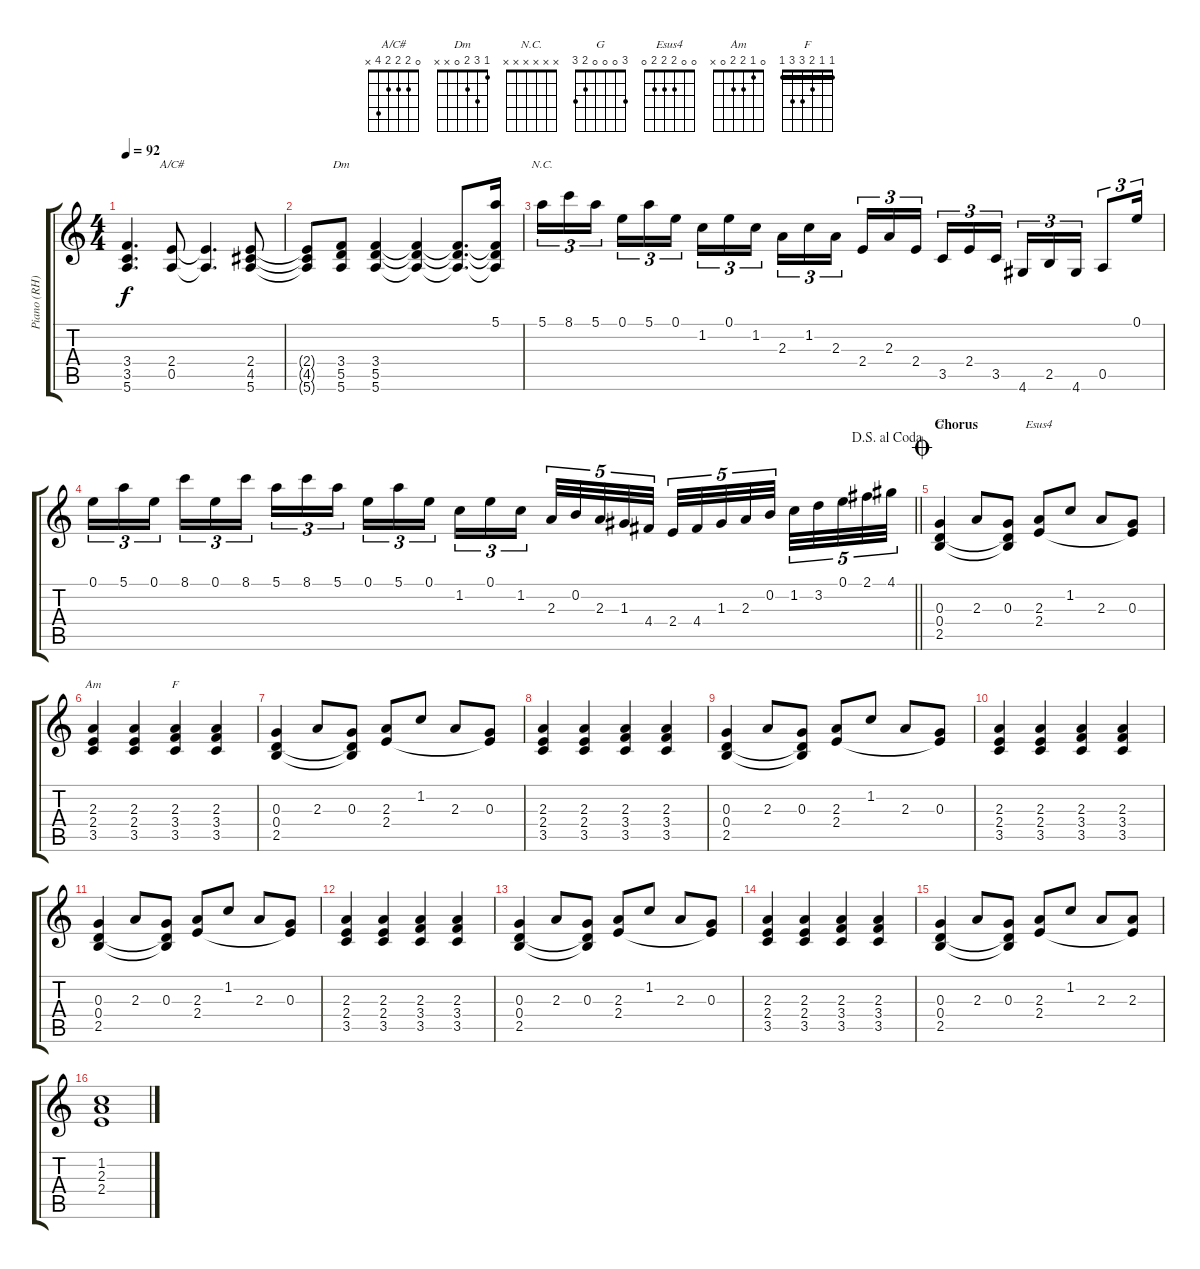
\track ("Piano (RH)" "Piano (RH)") {instrument acousticgrandpiano}
\staff {score tabs}
\tuning (E5 B4 G4 D4 A3 E3) {hide}
\chord ("A/C#" 0 2 2 2 4 x)
\chord ("Dm" 1 3 2 0 x x)
\chord ("N.C." x x x x x x)
\chord ("G" 3 0 0 0 2 3)
\chord ("Esus4" 0 0 2 2 2 0)
\chord ("Am" 0 1 2 2 0 x)
\chord ("F" 1 1 2 3 3 1) {barre 1}
\ts (4 4)
\tempo 92
\clef g2
\ks c
(3.4 3.5 5.6).4{d dy f} (2.4 0.5).8{ch "A/C#"} (2.4{t} 0.5{t}).4{d} (2.4 4.5 5.6).8 |
(2.4{t} 4.5{t} 5.6{t}).8 (3.4 5.5 5.6).8{ch "Dm"} (3.4 5.5 5.6).4 (3.4{t} 5.5{t} 5.6{t}).4 (3.4{t} 5.5{t} 5.6{t}).8{d} (5.1 3.4{t} 5.5{t} 5.6{t}).16 |
5.1.16{tu (3 2) ch "N.C."} 8.1.16{tu (3 2)} 5.1.16{tu (3 2) beam splitsecondary} 0.1.16{tu (3 2)} 5.1.16{tu (3 2)} 0.1.16{tu (3 2)} 1.2.16{tu (3 2)} 0.1.16{tu (3 2)} 1.2.16{tu (3 2) beam splitsecondary} 2.3.16{tu (3 2)} 1.2.16{tu (3 2)} 2.3.16{tu (3 2)} 2.4.16{tu (3 2)} 2.3.16{tu (3 2)} 2.4.16{tu (3 2) beam splitsecondary} 3.5.16{tu (3 2)} 2.4.16{tu (3 2)} 3.5.16{tu (3 2)} 4.6.16{tu (3 2)} 2.5.16{tu (3 2)} 4.6.16{tu (3 2)} 0.5.8{tu (3 2)} 0.1.16{tu (3 2)} |
\jump dalsegnoalcoda
\barLineRight lightlight
0.1.16{tu (3 2)} 5.1.16{tu (3 2)} 0.1.16{tu (3 2) beam splitsecondary} 8.1.16{tu (3 2)} 0.1.16{tu (3 2)} 8.1.16{tu (3 2)} 5.1.16{tu (3 2)} 8.1.16{tu (3 2)} 5.1.16{tu (3 2) beam splitsecondary} 0.1.16{tu (3 2)} 5.1.16{tu (3 2)} 0.1.16{tu (3 2)} 1.2.16{tu (3 2)} 0.1.16{tu (3 2)} 1.2.16{tu (3 2) beam splitsecondary} 2.3.32{tu (5 4)} 0.2.32{tu (5 4)} 2.3.32{tu (5 4)} 1.3.32{tu (5 4)} 4.4.32{tu (5 4)} 2.4.32{tu (5 4)} 4.4.32{tu (5 4)} 1.3.32{tu (5 4)} 2.3.32{tu (5 4)} 0.2.32{tu (5 4) beam splitsecondary} 1.2.32{tu (5 4)} 3.2.32{tu (5 4)} 0.1.32{tu (5 4)} 2.1.32{tu (5 4)} 4.1.32{tu (5 4)} |
\section ("" "Chorus")
\jump coda
(0.3 0.4 2.5).4{ch "G"} 2.3.8 (0.3 0.4{t} 2.5{t}).8 (2.3 2.4).8{ch "Esus4"} 1.2.8 2.3.8 (0.3 2.4{t}).8 |
(2.3 2.4 3.5).4{ch "Am"} (2.3 2.4 3.5).4 (2.3 3.4 3.5).4{ch "F"} (2.3 3.4 3.5).4 |
(0.3 0.4 2.5).4 2.3.8 (0.3 0.4{t} 2.5{t}).8 (2.3 2.4).8 1.2.8 2.3.8 (0.3 2.4{t}).8 |
(2.3 2.4 3.5).4 (2.3 2.4 3.5).4 (2.3 3.4 3.5).4 (2.3 3.4 3.5).4 |
(0.3 0.4 2.5).4 2.3.8 (0.3 0.4{t} 2.5{t}).8 (2.3 2.4).8 1.2.8 2.3.8 (0.3 2.4{t}).8 |
(2.3 2.4 3.5).4 (2.3 2.4 3.5).4 (2.3 3.4 3.5).4 (2.3 3.4 3.5).4 |
(0.3 0.4 2.5).4 2.3.8 (0.3 0.4{t} 2.5{t}).8 (2.3 2.4).8 1.2.8 2.3.8 (0.3 2.4{t}).8 |
(2.3 2.4 3.5).4 (2.3 2.4 3.5).4 (2.3 3.4 3.5).4 (2.3 3.4 3.5).4 |
(0.3 0.4 2.5).4 2.3.8 (0.3 0.4{t} 2.5{t}).8 (2.3 2.4).8 1.2.8 2.3.8 (0.3 2.4{t}).8 |
(2.3 2.4 3.5).4 (2.3 2.4 3.5).4 (2.3 3.4 3.5).4 (2.3 3.4 3.5).4 |
(0.3 0.4 2.5).4 2.3.8 (0.3 0.4{t} 2.5{t}).8 (2.3 2.4).8 1.2.8 2.3.8 (2.3 2.4{t}).8 |
(1.2 2.3 2.4).1
